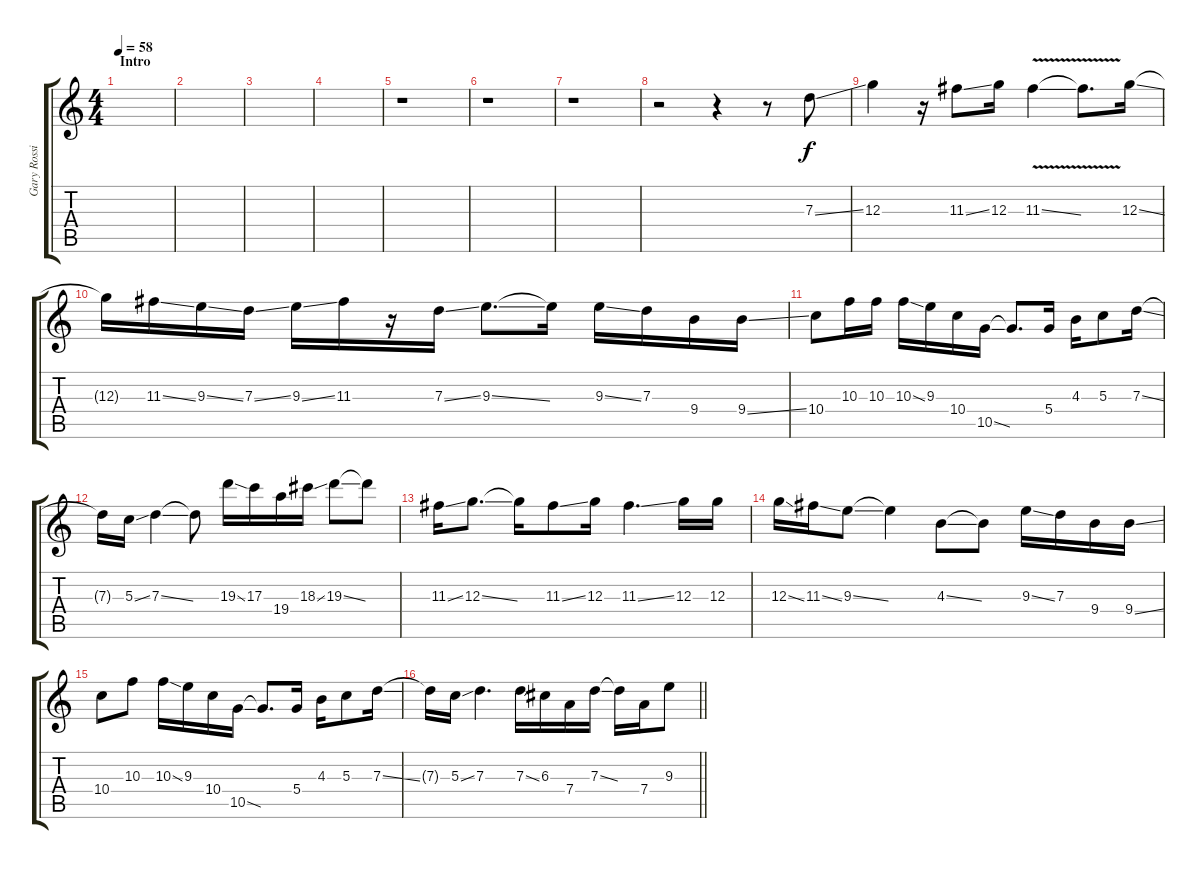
\track ("Gary Rossington" "Gary Rossi") {instrument overdrivenguitar}
\staff {score tabs}
\tuning (E4 B3 G3 D3 A2 E2) {hide}
\ts (4 4)
\section ("" "Intro")
\tempo 58
\clef g2
\ks c
|
|
|
|
r.1 |
r.1 |
r.1 |
r.2 r.4 r.8 7.3{ss}.8 |
12.3.4 r.16 11.3{ss}.8 12.3.16 11.3{v ss}.4 11.3{t}.8{d} 12.3{ss}.16 |
12.3{t}.16 11.3{ss}.16 9.3{ss}.16 7.3{ss}.16 9.3{ss}.16 11.3.16 r.16 7.3{ss}.16 9.3{ss}.8{d} 9.3{t}.16 9.3{ss}.16 7.3.16 9.4.16 9.4{ss}.16 |
10.4.8 10.3.16 10.3.16 10.3{ss}.16 9.3.16 10.4.16 10.5{ss}.16 10.5{t}.8{d} 5.4.16 4.3.16 5.3.8 7.3{ss}.16 |
7.3{t}.16 5.3{ss}.16 7.3{ss}.4 7.3{t}.8 19.3{ss}.16 17.3.16 19.4.16 18.3{ss}.16 19.3{ss}.8 19.3{t}.8 |
11.3{ss}.16 12.3{ss}.8{d} 12.3{t}.16 11.3{ss}.8 12.3.16 11.3{ss}.4{d} 12.3.16 12.3.16 |
12.3{ss}.16 11.3{ss}.16 9.3{ss}.8 9.3{t}.4 4.3{ss}.8 4.3{t}.8 9.3{ss}.16 7.3.16 9.4.16 9.4{ss}.16 |
10.4.8 10.3.8 10.3{ss}.16 9.3.16 10.4.16 10.5{ss}.16 10.5{t}.8{d} 5.4.16 4.3.16 5.3.8 7.3{ss}.16 |
\barLineRight lightlight
7.3{t}.16 5.3{ss}.16 7.3.4{d} 7.3{ss}.16 6.3.16 7.4.16 7.3{ss}.16 7.3{t}.16 7.4.16 9.3{ss}.8
